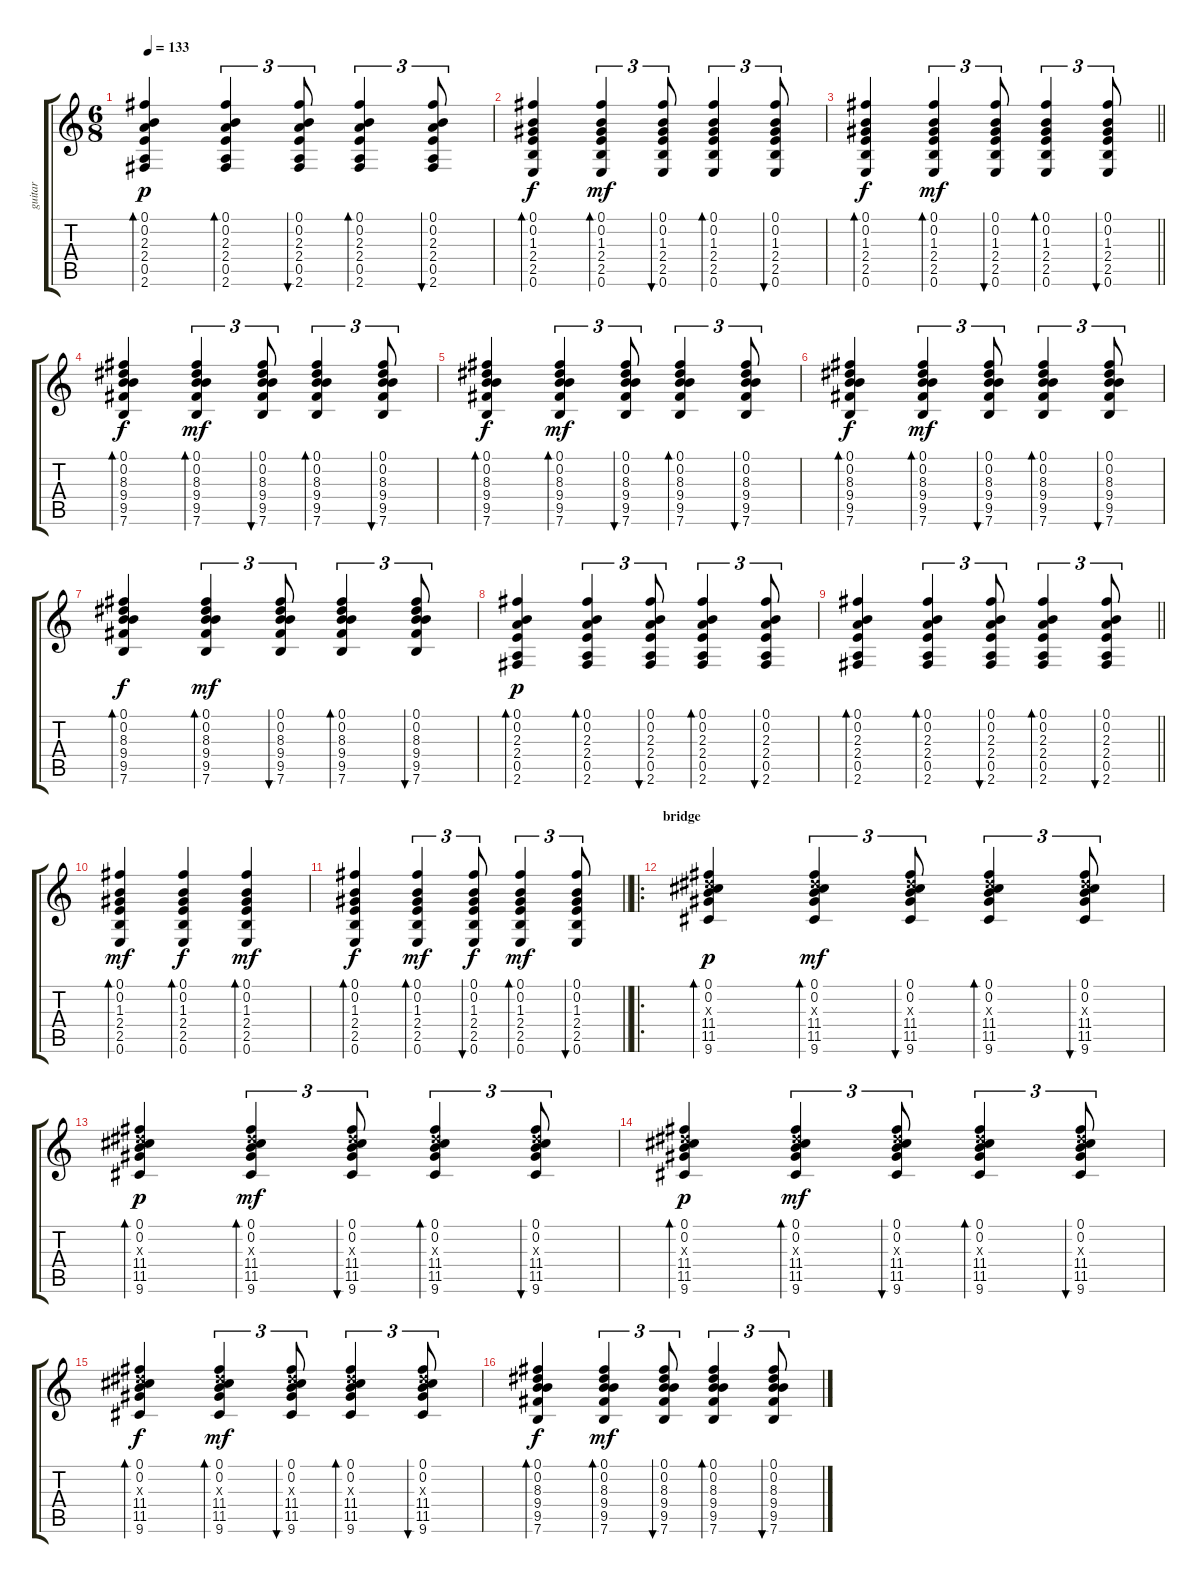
\track ("guitar" "guitar") {instrument acousticguitarsteel}
\staff {score tabs}
\tuning (Gb4 B3 G3 D3 A2 E2) {hide}
\ts (6 8)
\tempo 133
\clef g2
\ks c
(0.1 0.2 2.3 2.4 0.5 2.6).4{bd 30 dy p} (0.1 0.2 2.3 2.4 0.5 2.6).4{tu (3 2) bd 30} (0.1 0.2 2.3 2.4 0.5 2.6).8{tu (3 2) bu 30} (0.1 0.2 2.3 2.4 0.5 2.6).4{tu (3 2) bd 30} (0.1 0.2 2.3 2.4 0.5 2.6).8{tu (3 2) bu 30} |
(0.1 0.2 1.3 2.4 2.5 0.6).4{bd 30 dy f} (0.1 0.2 1.3 2.4 2.5 0.6).4{tu (3 2) bd 30 dy mf} (0.1 0.2 1.3 2.4 2.5 0.6).8{tu (3 2) bu 30} (0.1 0.2 1.3 2.4 2.5 0.6).4{tu (3 2) bd 30} (0.1 0.2 1.3 2.4 2.5 0.6).8{tu (3 2) bu 30} |
\barLineRight lightlight
(0.1 0.2 1.3 2.4 2.5 0.6).4{bd 30 dy f} (0.1 0.2 1.3 2.4 2.5 0.6).4{tu (3 2) bd 30 dy mf} (0.1 0.2 1.3 2.4 2.5 0.6).8{tu (3 2) bu 30} (0.1 0.2 1.3 2.4 2.5 0.6).4{tu (3 2) bd 30} (0.1 0.2 1.3 2.4 2.5 0.6).8{tu (3 2) bu 30} |
\section ("" "")
(0.1 0.2 8.3 9.4 9.5 7.6).4{bd 30 dy f} (0.1 0.2 8.3 9.4 9.5 7.6).4{tu (3 2) bd 30 dy mf} (0.1 0.2 8.3 9.4 9.5 7.6).8{tu (3 2) bu 30} (0.1 0.2 8.3 9.4 9.5 7.6).4{tu (3 2) bd 30} (0.1 0.2 8.3 9.4 9.5 7.6).8{tu (3 2) bu 30} |
(0.1 0.2 8.3 9.4 9.5 7.6).4{bd 30 dy f} (0.1 0.2 8.3 9.4 9.5 7.6).4{tu (3 2) bd 30 dy mf} (0.1 0.2 8.3 9.4 9.5 7.6).8{tu (3 2) bu 30} (0.1 0.2 8.3 9.4 9.5 7.6).4{tu (3 2) bd 30} (0.1 0.2 8.3 9.4 9.5 7.6).8{tu (3 2) bu 30} |
(0.1 0.2 8.3 9.4 9.5 7.6).4{bd 30 dy f} (0.1 0.2 8.3 9.4 9.5 7.6).4{tu (3 2) bd 30 dy mf} (0.1 0.2 8.3 9.4 9.5 7.6).8{tu (3 2) bu 30} (0.1 0.2 8.3 9.4 9.5 7.6).4{tu (3 2) bd 30} (0.1 0.2 8.3 9.4 9.5 7.6).8{tu (3 2) bu 30} |
(0.1 0.2 8.3 9.4 9.5 7.6).4{bd 30 dy f} (0.1 0.2 8.3 9.4 9.5 7.6).4{tu (3 2) bd 30 dy mf} (0.1 0.2 8.3 9.4 9.5 7.6).8{tu (3 2) bu 30} (0.1 0.2 8.3 9.4 9.5 7.6).4{tu (3 2) bd 30} (0.1 0.2 8.3 9.4 9.5 7.6).8{tu (3 2) bu 30} |
(0.1 0.2 2.3 2.4 0.5 2.6).4{bd 30 dy p} (0.1 0.2 2.3 2.4 0.5 2.6).4{tu (3 2) bd 30} (0.1 0.2 2.3 2.4 0.5 2.6).8{tu (3 2) bu 30} (0.1 0.2 2.3 2.4 0.5 2.6).4{tu (3 2) bd 30} (0.1 0.2 2.3 2.4 0.5 2.6).8{tu (3 2) bu 30} |
\barLineRight lightlight
(0.1 0.2 2.3 2.4 0.5 2.6).4{bd 30} (0.1 0.2 2.3 2.4 0.5 2.6).4{tu (3 2) bd 30} (0.1 0.2 2.3 2.4 0.5 2.6).8{tu (3 2) bu 30} (0.1 0.2 2.3 2.4 0.5 2.6).4{tu (3 2) bd 30} (0.1 0.2 2.3 2.4 0.5 2.6).8{tu (3 2) bu 30} |
\section ("" "")
(0.1 0.2 1.3 2.4 2.5 0.6).4{bd 30 dy mf} (0.1 0.2 1.3 2.4 2.5 0.6).4{bd 30 dy f} (0.1 0.2 1.3 2.4 2.5 0.6).4{bd 30 dy mf} |
\barLineRight lightlight
(0.1 0.2 1.3 2.4 2.5 0.6).4{bd 30 dy f} (0.1 0.2 1.3 2.4 2.5 0.6).4{tu (3 2) bd 30 dy mf} (0.1 0.2 1.3 2.4 2.5 0.6).8{tu (3 2) bu 30 dy f} (0.1 0.2 1.3 2.4 2.5 0.6).4{tu (3 2) bd 30 dy mf} (0.1 0.2 1.3 2.4 2.5 0.6).8{tu (3 2) bu 30} |
\ro
\section ("" "bridge")
(0.1 0.2 8.3{x} 11.4 11.5 9.6).4{bd 30 dy p} (0.1 0.2 8.3{x} 11.4 11.5 9.6).4{tu (3 2) bd 30 dy mf} (0.1 0.2 8.3{x} 11.4 11.5 9.6).8{tu (3 2) bu 30} (0.1 0.2 8.3{x} 11.4 11.5 9.6).4{tu (3 2) bd 30} (0.1 0.2 8.3{x} 11.4 11.5 9.6).8{tu (3 2) bu 30} |
(0.1 0.2 8.3{x} 11.4 11.5 9.6).4{bd 30 dy p} (0.1 0.2 8.3{x} 11.4 11.5 9.6).4{tu (3 2) bd 30 dy mf} (0.1 0.2 8.3{x} 11.4 11.5 9.6).8{tu (3 2) bu 30} (0.1 0.2 8.3{x} 11.4 11.5 9.6).4{tu (3 2) bd 30} (0.1 0.2 8.3{x} 11.4 11.5 9.6).8{tu (3 2) bu 30} |
(0.1 0.2 8.3{x} 11.4 11.5 9.6).4{bd 30 dy p} (0.1 0.2 8.3{x} 11.4 11.5 9.6).4{tu (3 2) bd 30 dy mf} (0.1 0.2 8.3{x} 11.4 11.5 9.6).8{tu (3 2) bu 30} (0.1 0.2 8.3{x} 11.4 11.5 9.6).4{tu (3 2) bd 30} (0.1 0.2 8.3{x} 11.4 11.5 9.6).8{tu (3 2) bu 30} |
(0.1 0.2 8.3{x} 11.4 11.5 9.6).4{bd 30 dy f} (0.1 0.2 8.3{x} 11.4 11.5 9.6).4{tu (3 2) bd 30 dy mf} (0.1 0.2 8.3{x} 11.4 11.5 9.6).8{tu (3 2) bu 30} (0.1 0.2 8.3{x} 11.4 11.5 9.6).4{tu (3 2) bd 30} (0.1 0.2 8.3{x} 11.4 11.5 9.6).8{tu (3 2) bu 30} |
(0.1 0.2 8.3 9.4 9.5 7.6).4{bd 30 dy f} (0.1 0.2 8.3 9.4 9.5 7.6).4{tu (3 2) bd 30 dy mf} (0.1 0.2 8.3 9.4 9.5 7.6).8{tu (3 2) bu 30} (0.1 0.2 8.3 9.4 9.5 7.6).4{tu (3 2) bd 30} (0.1 0.2 8.3 9.4 9.5 7.6).8{tu (3 2) bu 30}
